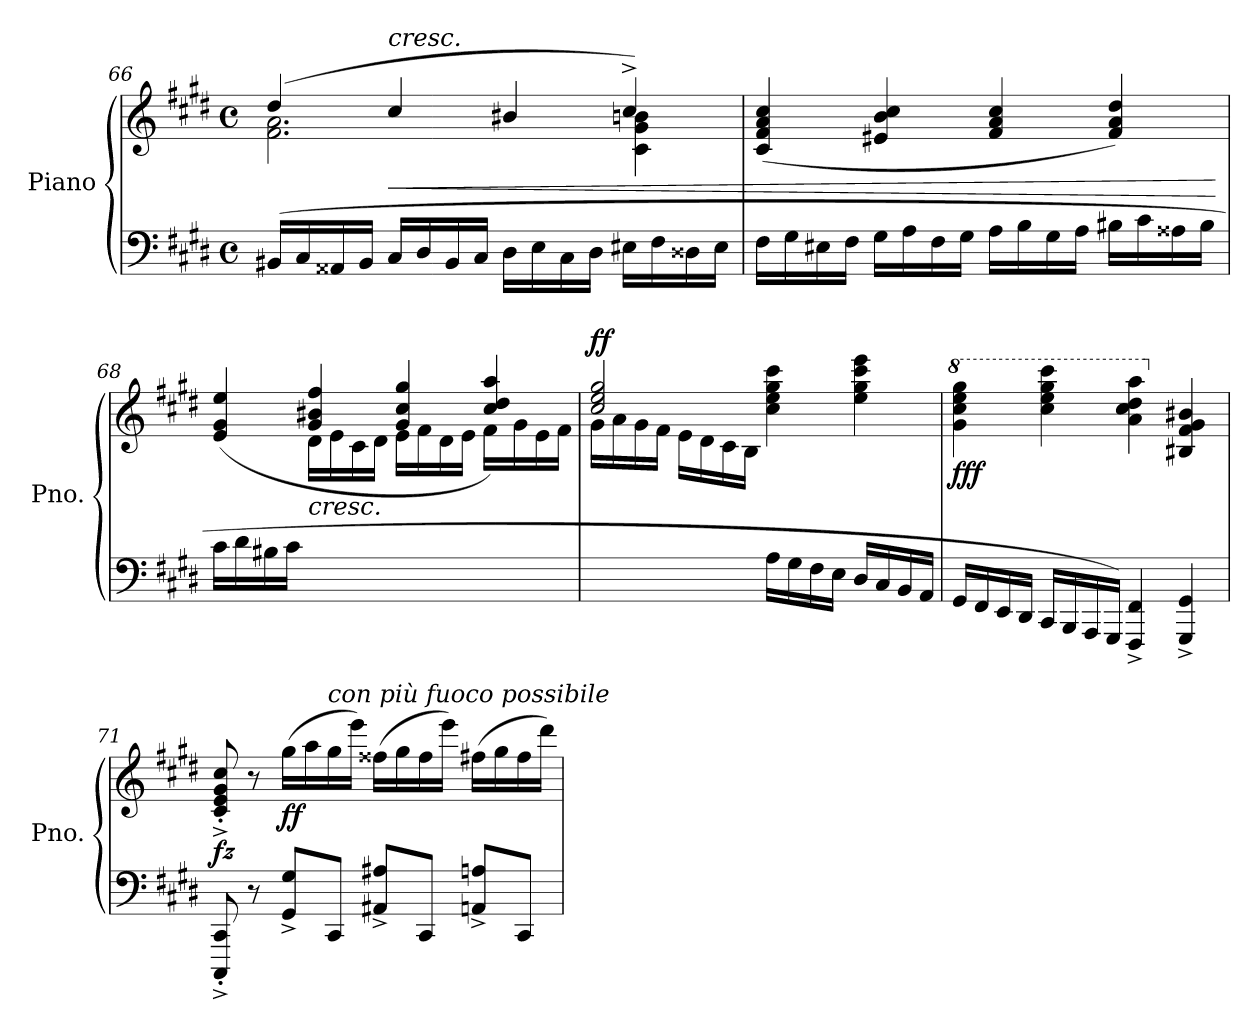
**kern	**kern	**dynam
*part1	*part1	*part1
*staff2	*staff1	*staff1/2
*I"Piano	*	*
*I'Pno.	*	*
*clefF4	*clefG2	*
*k[f#c#g#d#]	*k[f#c#g#d#]	*
*M4/4	*M4/4	*
*met(c)	*met(c)	*
=66	=66	=66
*	*^	*
(16BB#X/LL	(4dd#/	2.f#\ 2.a\	.
16C#/	.	.	.
16AA##X/	.	.	.
16BB#/JJ	.	.	.
!	!LO:TX:a:i:t=cresc.	!	!
!	!	!	!LO:HP:b
16C#/LL	4cc#/	.	<
16D#/	.	.	.
16BB#/	.	.	.
16C#/JJ	.	.	.
16D#\LL	4b#X/	.	.
16E\	.	.	.
16C#\	.	.	.
16D#\JJ	.	.	.
16E#X\LL	4cc#^/)	4c#\ 4g#\ 4bn\	.
16F#\	.	.	.
16D##X\	.	.	.
16E#\JJ	.	.	.
*	*v	*v	*
!!LO:LB:g=z
=67	=67	=67
16F#\LL	(>4c#/ 4f#/ 4a/ 4cc#/	.
16G#\	.	.
16E#X\	.	.
16F#\JJ	.	.
16G#\LL	4e#X/ 4b/ 4cc#/	.
16A\	.	.
16F#\	.	.
16G#\JJ	.	.
16A\LL	4f#/ 4a/ 4cc#/	.
16B\	.	.
16G#\	.	.
16A\JJ	.	.
16B#X\LL	4f#/ 4a/ 4dd#/)	.
16c#\	.	.
16A##X\	.	.
16B#\JJ	.	.
.	.	[
=68	=68	=68
*	*^	*
16c#\LL	(>4e/ 4g#/ 4ee/	4ryy	.
16d#\	.	.	.
16B#X\	.	.	.
16c#\JJ	.	.	.
!	!	!	!LO:HP:b
2.ryy	4g#/ 4b#X/ 4ff#/	16d#\LL	<
.	.	16e\	.
.	.	16c#\	.
.	.	16d#\JJ	.
.	4g#/ 4cc#/ 4gg#/	16e\LL	.
.	.	16f#\	.
.	.	16d#\	.
.	.	16e\JJ	.
.	4cc#/ 4dd#/ 4aa/)	16f#\LL	.
.	.	16g#\	.
.	.	16e\	.
.	.	16f#\JJ)	.
=69	=69	=69	=69
!	!	!	!LO:DY:a
2ryy	2cc#/ 2ee/ 2gg#/	(16g#\LL	ff
.	.	16a\	.
.	.	16g#\	.
.	.	16f#\JJ	.
.	.	16e\LL	.
.	.	16d#\	.
.	.	16c#\	.
.	.	16B\JJ	.
16A\LL	4cc#\ 4ee\ 4gg#\ 4ccc#\	2ryy	.
16G#\	.	.	.
16F#\	.	.	.
16E\JJ	.	.	.
16D#/LL	4ee\ 4gg#\ 4ccc#\ 4eee\	.	.
16C#/	.	.	.
16BB/	.	.	.
16AA/JJ	.	.	.
*	*v	*v	*
.	.	[
=70	=70	=70
*	*8va	*
!	!	!LO:DY:b
16GG#/LL	4gg#\ 4ccc#\ 4eee\ 4ggg#\	fff
16FF#/	.	.
16EE/	.	.
16DD#/JJ	.	.
16CC#/LL	4ccc#\ 4eee\ 4ggg#\ 4cccc#\	.
16BBB/	.	.
16AAA/	.	.
16GGG#/JJ)	.	.
4FFF#/^ 4FF#/^	4aa\ 4ccc#\ 4ddd#\ 4aaa\	.
*	*X8va	*
4GGG#/^ 4GG#/^	4B#X/ 4f#/ 4g#/ 4b#X/	.
!!LO:LB:g=z
=71	=71	=71
!	!	!LO:DY:b
8CCC#/'^ 8CC#/'^	8c#/'^ 8e/'^ 8g#/'^ 8cc#/'^	fz
8r	8r	.
!	!	!LO:DY:b
8GG#/^ 8G#/^L	(16gg#\LL	ff
.	16aa\	.
!	!LO:TX:a:i:t=con più fuoco possibile	!
8CC#/J	16gg#\	.
.	16eee\JJ)	.
8AA#X/^ 8A#X/^L	(16ff##X\LL	.
.	16gg#\	.
8CC#/J	16ff##\	.
.	16eee\JJ)	.
8AAn/^ 8An/^L	(16ff#X\LL	.
.	16gg#\	.
8CC#/J	16ff#\	.
.	16ddd#\JJ)	.
=	=	=
*-	*-	*-
